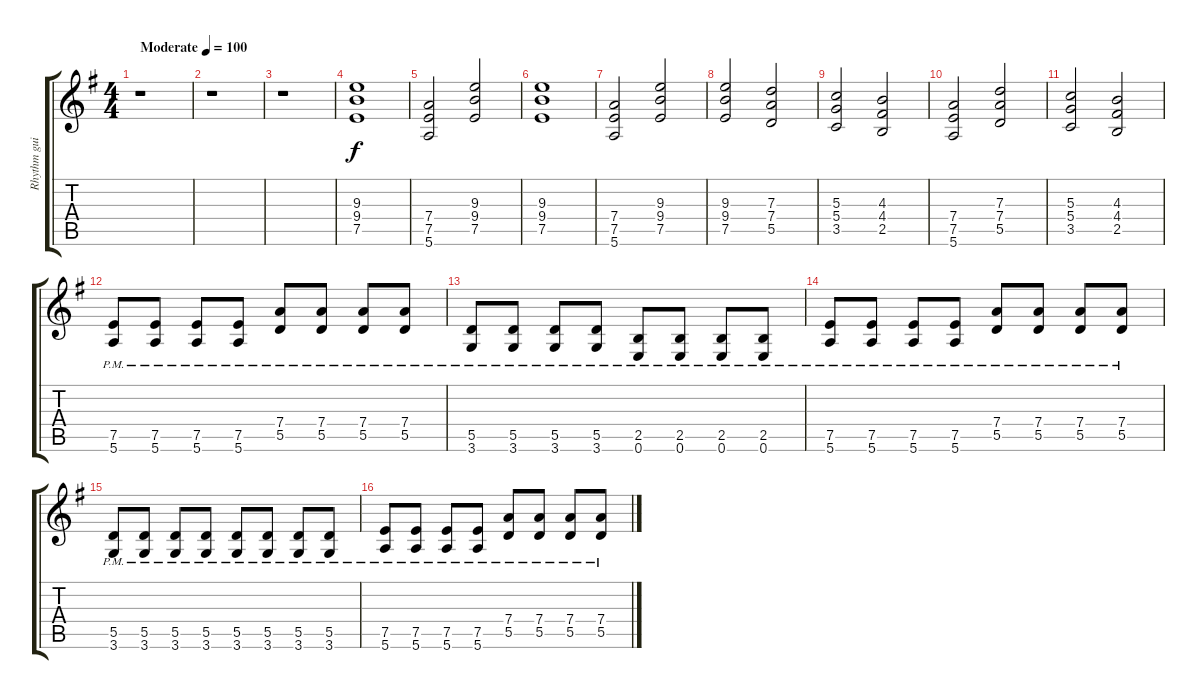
\track ("Rhythm guitar" "Rhythm gui") {instrument distortionguitar}
\staff {score tabs}
\tuning (E4 B3 G3 D3 A2 E2) {hide}
\ts (4 4)
\tempo (100 "Moderate")
\clef g2
\ks g
r.1{dy f instrument distortionguitar} |
r.1 |
r.1 |
(9.3 9.4 7.5).1 |
(7.4 7.5 5.6).2 (9.3 9.4 7.5).2 |
(9.3 9.4 7.5).1 |
(7.4 7.5 5.6).2 (9.3 9.4 7.5).2 |
(9.3 9.4 7.5).2 (7.3 7.4 5.5).2 |
(5.3 5.4 3.5).2 (4.3 4.4 2.5).2 |
(7.4 7.5 5.6).2 (7.3 7.4 5.5).2 |
(5.3 5.4 3.5).2 (4.3 4.4 2.5).2 |
(7.5{pm} 5.6{pm}).8 (7.5{pm} 5.6{pm}).8 (7.5{pm} 5.6{pm}).8 (7.5{pm} 5.6{pm}).8 (7.4{pm} 5.5{pm}).8 (7.4{pm} 5.5{pm}).8 (7.4{pm} 5.5{pm}).8 (7.4{pm} 5.5{pm}).8 |
(5.5{pm} 3.6{pm}).8 (5.5{pm} 3.6{pm}).8 (5.5{pm} 3.6{pm}).8 (5.5{pm} 3.6{pm}).8 (2.5{pm} 0.6{pm}).8 (2.5{pm} 0.6{pm}).8 (2.5{pm} 0.6{pm}).8 (2.5{pm} 0.6{pm}).8 |
(7.5{pm} 5.6{pm}).8 (7.5{pm} 5.6{pm}).8 (7.5{pm} 5.6{pm}).8 (7.5{pm} 5.6{pm}).8 (7.4{pm} 5.5{pm}).8 (7.4{pm} 5.5{pm}).8 (7.4{pm} 5.5{pm}).8 (7.4{pm} 5.5{pm}).8 |
(5.5{pm} 3.6{pm}).8 (5.5{pm} 3.6{pm}).8 (5.5{pm} 3.6{pm}).8 (5.5{pm} 3.6{pm}).8 (5.5{pm} 3.6{pm}).8 (5.5{pm} 3.6{pm}).8 (5.5{pm} 3.6{pm}).8 (5.5{pm} 3.6{pm}).8 |
(7.5{pm} 5.6{pm}).8 (7.5{pm} 5.6{pm}).8 (7.5{pm} 5.6{pm}).8 (7.5{pm} 5.6{pm}).8 (7.4{pm} 5.5{pm}).8 (7.4{pm} 5.5{pm}).8 (7.4{pm} 5.5{pm}).8 (7.4{pm} 5.5{pm}).8
